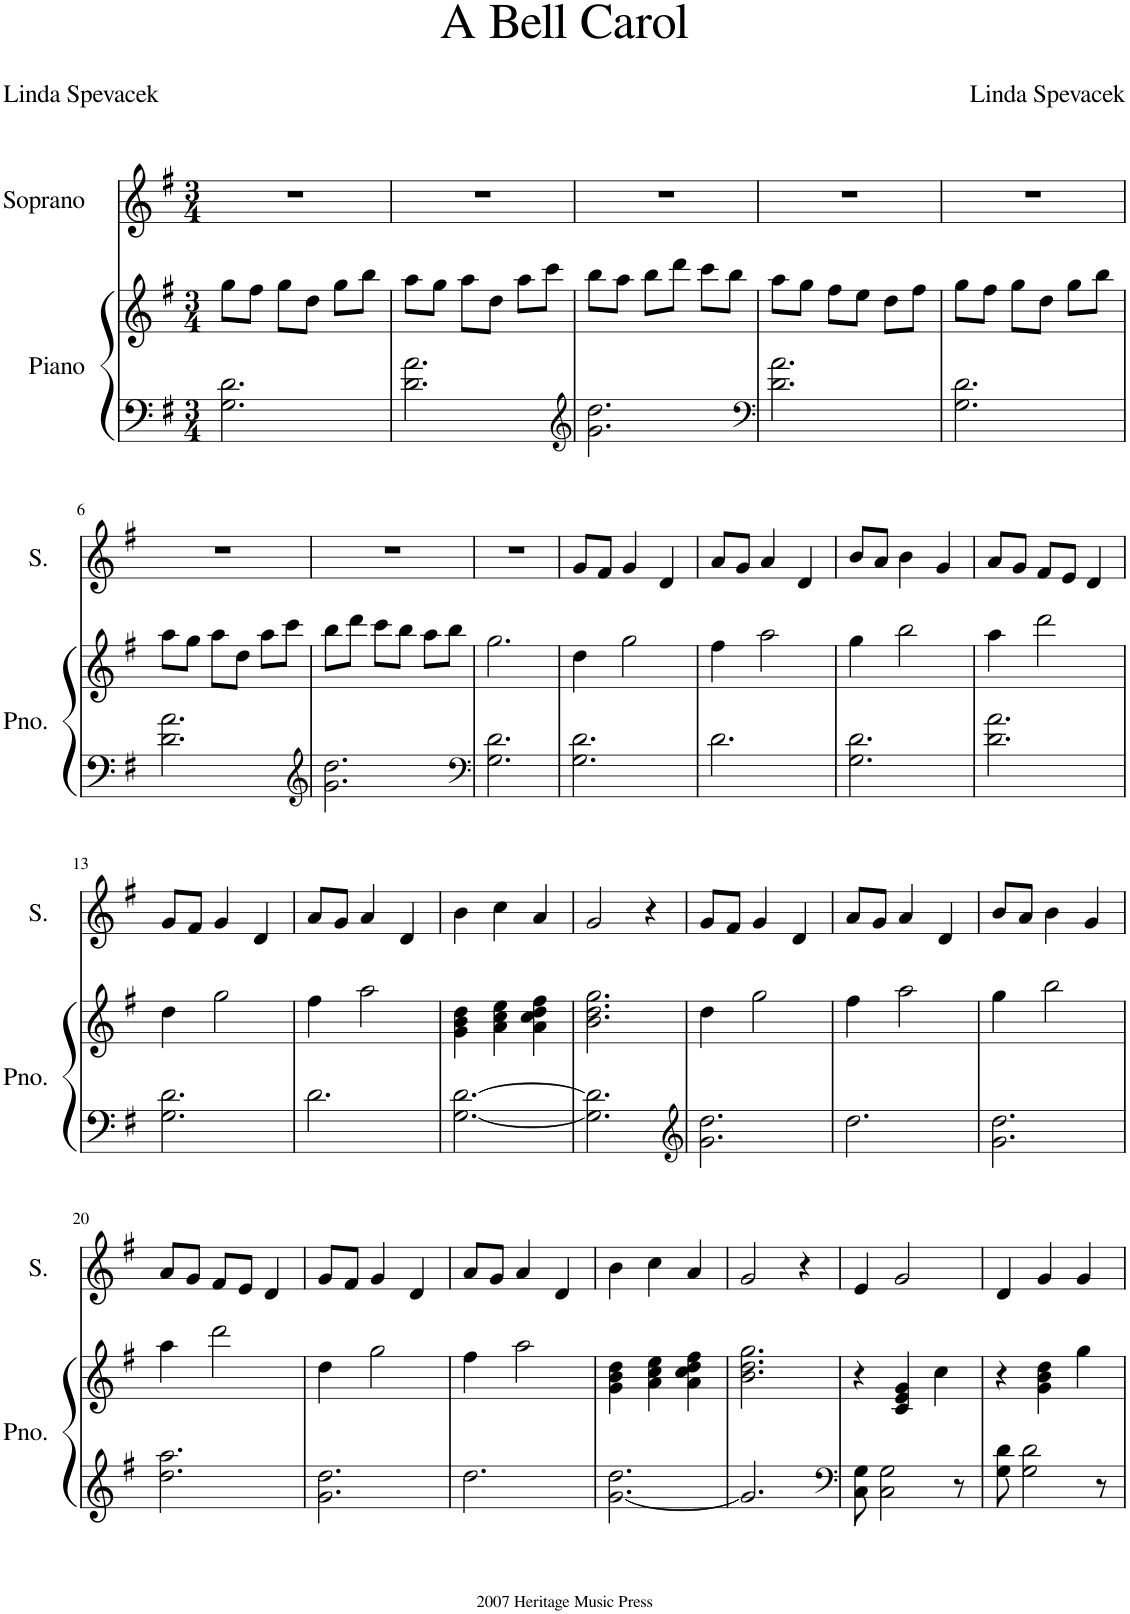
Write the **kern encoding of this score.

**kern	**kern	**kern
*part2	*part2	*part1
*staff3	*staff2	*staff1
*I"Piano	*	*I"Soprano
*I'Pno.	*	*I'S.
*clefF4	*clefG2	*clefG2
*k[f#]	*k[f#]	*k[f#]
*M3/4	*M3/4	*M3/4
=1	=1	=1
2.G\ 2.d\	8gg\L	2.r
.	8ff#\J	.
.	8gg\L	.
.	8dd\J	.
.	8gg\L	.
.	8bb\J	.
=2	=2	=2
2.d\ 2.a\	8aa\L	2.r
.	8gg\J	.
.	8aa\L	.
.	8dd\J	.
.	8aa\L	.
.	8ccc\J	.
=3	=3	=3
*clefG2	*	*
2.g\ 2.dd\	8bb\L	2.r
.	8aa\J	.
.	8bb\L	.
.	8ddd\J	.
.	8ccc\L	.
.	8bb\J	.
=4	=4	=4
*clefF4	*	*
2.d\ 2.a\	8aa\L	2.r
.	8gg\J	.
.	8ff#\L	.
.	8ee\J	.
.	8dd\L	.
.	8ff#\J	.
=5	=5	=5
2.G\ 2.d\	8gg\L	2.r
.	8ff#\J	.
.	8gg\L	.
.	8dd\J	.
.	8gg\L	.
.	8bb\J	.
!!LO:LB:g=z
=6	=6	=6
2.d\ 2.a\	8aa\L	2.r
.	8gg\J	.
.	8aa\L	.
.	8dd\J	.
.	8aa\L	.
.	8ccc\J	.
=7	=7	=7
*clefG2	*	*
2.g\ 2.dd\	8bb\L	2.r
.	8ddd\J	.
.	8ccc\L	.
.	8bb\J	.
.	8aa\L	.
.	8bb\J	.
=8	=8	=8
*clefF4	*	*
2.G\ 2.d\	2.gg\	2.r
=9	=9	=9
2.G\ 2.d\	4dd\	8g/L
.	.	8f#/J
.	2gg\	4g/
.	.	4d/
=10	=10	=10
2.d\	4ff#\	8a/L
.	.	8g/J
.	2aa\	4a/
.	.	4d/
=11	=11	=11
2.G\ 2.d\	4gg\	8b/L
.	.	8a/J
.	2bb\	4b\
.	.	4g/
=12	=12	=12
2.d\ 2.a\	4aa\	8a/L
.	.	8g/J
.	2ddd\	8f#/L
.	.	8e/J
.	.	4d/
!!LO:LB:g=z
=13	=13	=13
2.G\ 2.d\	4dd\	8g/L
.	.	8f#/J
.	2gg\	4g/
.	.	4d/
=14	=14	=14
2.d\	4ff#\	8a/L
.	.	8g/J
.	2aa\	4a/
.	.	4d/
=15	=15	=15
[2.G\ [2.d\	4g\ 4b\ 4dd\	4b\
.	4a\ 4cc\ 4ee\	4cc\
.	4a\ 4cc\ 4dd\ 4ff#\	4a/
=16	=16	=16
2.G\] 2.d\]	2.b\ 2.dd\ 2.gg\	2g/
.	.	4r
=17	=17	=17
*clefG2	*	*
2.g\ 2.dd\	4dd\	8g/L
.	.	8f#/J
.	2gg\	4g/
.	.	4d/
=18	=18	=18
2.dd\	4ff#\	8a/L
.	.	8g/J
.	2aa\	4a/
.	.	4d/
=19	=19	=19
2.g\ 2.dd\	4gg\	8b/L
.	.	8a/J
.	2bb\	4b\
.	.	4g/
!!LO:LB:g=z
=20	=20	=20
2.dd\ 2.aa\	4aa\	8a/L
.	.	8g/J
.	2ddd\	8f#/L
.	.	8e/J
.	.	4d/
=21	=21	=21
2.g\ 2.dd\	4dd\	8g/L
.	.	8f#/J
.	2gg\	4g/
.	.	4d/
=22	=22	=22
2.dd\	4ff#\	8a/L
.	.	8g/J
.	2aa\	4a/
.	.	4d/
=23	=23	=23
[2.g\ 2.dd\	4g\ 4b\ 4dd\	4b\
.	4a\ 4cc\ 4ee\	4cc\
.	4a\ 4cc\ 4dd\ 4ff#\	4a/
=24	=24	=24
2.g/]	2.b\ 2.dd\ 2.gg\	2g/
.	.	4r
=25	=25	=25
*clefF4	*	*
8C\ 8G\	4r	4e/
2C\ 2G\	.	.
.	4c/ 4e/ 4g/	2g/
.	4cc\	.
8r	.	.
=26	=26	=26
8G\ 8d\	4r	4d/
2G\ 2d\	.	.
.	4g\ 4b\ 4dd\	4g/
.	4gg\	4g/
8r	.	.
=	=	=
*-	*-	*-
